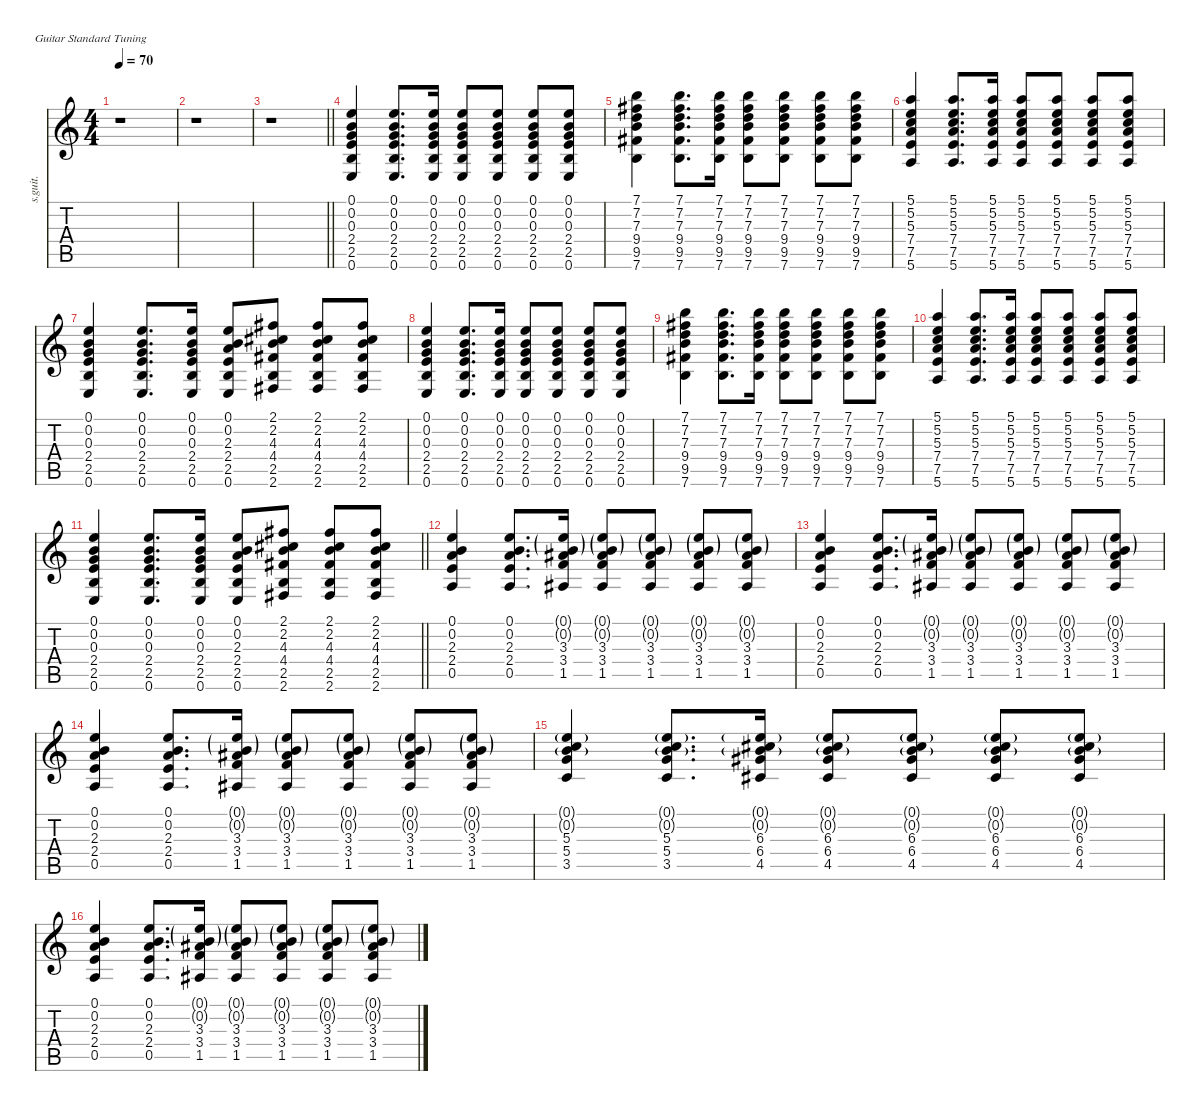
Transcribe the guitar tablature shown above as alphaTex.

\defaultSystemsLayout 4
\hideDynamics
\bracketExtendMode nobrackets
\otherSystemsTrackNameOrientation horizontal
\track ("Guitar 2" "s.guit.") {defaultSystemsLayout 8 instrument acousticguitarsteel}
\staff {score tabs}
\tuning (E4 B3 G3 D3 A2 E2)
\ts (4 4)
\tempo 70
\clef g2
\ks c
r.1{dy f beam Down} |
r.1{beam Down} |
\barLineRight lightlight
r.1{beam Down} |
(0.1 0.2 0.3 2.4 2.5 0.6).4{beam Up} (0.1 0.2 0.3 2.4 2.5 0.6).8{d beam Up} (0.1 0.2 0.3 2.4 2.5 0.6).16{beam Up} (0.1 0.2 0.3 2.4 2.5 0.6).8{beam Up} (0.1 0.2 0.3 2.4 2.5 0.6).8{beam Up} (0.1 0.2 0.3 2.4 2.5 0.6).8{beam Up} (0.1 0.2 0.3 2.4 2.5 0.6).8{beam Up} |
(7.1 7.2{acc #} 7.3 9.4 9.5{acc #} 7.6).4{beam Down} (7.1 7.2{acc #} 7.3 9.4 9.5{acc #} 7.6).8{d beam Down} (7.1 7.2{acc #} 7.3 9.4 9.5{acc #} 7.6).16{beam Down} (7.1 7.2{acc #} 7.3 9.4 9.5{acc #} 7.6).8{beam Down} (7.1 7.2{acc #} 7.3 9.4 9.5{acc #} 7.6).8{beam Down} (7.1 7.2{acc #} 7.3 9.4 9.5{acc #} 7.6).8{beam Down} (7.1 7.2{acc #} 7.3 9.4 9.5{acc #} 7.6).8{beam Down} |
(5.1 5.2 5.3 7.4 7.5 5.6).4{beam Up} (5.1 5.2 5.3 7.4 7.5 5.6).8{d beam Up} (5.1 5.2 5.3 7.4 7.5 5.6).16{beam Up} (5.1 5.2 5.3 7.4 7.5 5.6).8{beam Up} (5.1 5.2 5.3 7.4 7.5 5.6).8{beam Up} (5.1 5.2 5.3 7.4 7.5 5.6).8{beam Up} (5.1 5.2 5.3 7.4 7.5 5.6).8{beam Up} |
(0.1 0.2 0.3 2.4 2.5 0.6).4{beam Up} (0.1 0.2 0.3 2.4 2.5 0.6).8{d beam Up} (0.1 0.2 0.3 2.4 2.5 0.6).16{beam Up} (0.1 0.2 2.3 2.4 2.5 0.6).8{beam Up} (2.1{acc #} 2.2{acc #} 4.3 4.4{acc #} 2.5 2.6{acc #}).8{beam Up} (2.1{acc #} 2.2{acc #} 4.3 4.4{acc #} 2.5 2.6{acc #}).8{beam Up} (2.1{acc #} 2.2{acc #} 4.3 4.4{acc #} 2.5 2.6{acc #}).8{beam Up} |
(0.1 0.2 0.3 2.4 2.5 0.6).4{beam Up} (0.1 0.2 0.3 2.4 2.5 0.6).8{d beam Up} (0.1 0.2 0.3 2.4 2.5 0.6).16{beam Up} (0.1 0.2 0.3 2.4 2.5 0.6).8{beam Up} (0.1 0.2 0.3 2.4 2.5 0.6).8{beam Up} (0.1 0.2 0.3 2.4 2.5 0.6).8{beam Up} (0.1 0.2 0.3 2.4 2.5 0.6).8{beam Up} |
(7.1 7.2{acc #} 7.3 9.4 9.5{acc #} 7.6).4{beam Down} (7.1 7.2{acc #} 7.3 9.4 9.5{acc #} 7.6).8{d beam Down} (7.1 7.2{acc #} 7.3 9.4 9.5{acc #} 7.6).16{beam Down} (7.1 7.2{acc #} 7.3 9.4 9.5{acc #} 7.6).8{beam Down} (7.1 7.2{acc #} 7.3 9.4 9.5{acc #} 7.6).8{beam Down} (7.1 7.2{acc #} 7.3 9.4 9.5{acc #} 7.6).8{beam Down} (7.1 7.2{acc #} 7.3 9.4 9.5{acc #} 7.6).8{beam Down} |
(5.1 5.2 5.3 7.4 7.5 5.6).4{beam Up} (5.1 5.2 5.3 7.4 7.5 5.6).8{d beam Up} (5.1 5.2 5.3 7.4 7.5 5.6).16{beam Up} (5.1 5.2 5.3 7.4 7.5 5.6).8{beam Up} (5.1 5.2 5.3 7.4 7.5 5.6).8{beam Up} (5.1 5.2 5.3 7.4 7.5 5.6).8{beam Up} (5.1 5.2 5.3 7.4 7.5 5.6).8{beam Up} |
\barLineRight lightlight
(0.1 0.2 0.3 2.4 2.5 0.6).4{beam Up} (0.1 0.2 0.3 2.4 2.5 0.6).8{d beam Up} (0.1 0.2 0.3 2.4 2.5 0.6).16{beam Up} (0.1 0.2 2.3 2.4 2.5 0.6).8{beam Up} (2.1{acc #} 2.2{acc #} 4.3 4.4{acc #} 2.5 2.6{acc #}).8{beam Up} (2.1{acc #} 2.2{acc #} 4.3 4.4{acc #} 2.5 2.6{acc #}).8{beam Up} (2.1{acc #} 2.2{acc #} 4.3 4.4{acc #} 2.5 2.6{acc #}).8{beam Up} |
(0.1 0.2 2.3 2.4 0.5).4{beam Up} (0.1 0.2 2.3 2.4 0.5).8{d beam Up} (0.1{g} 0.2{g} 3.3{acc #} 3.4 1.5{acc #}).16{beam Up} (0.1{g} 0.2{g} 3.3{acc #} 3.4 1.5{acc #}).8{beam Up} (0.1{g} 0.2{g} 3.3{acc #} 3.4 1.5{acc #}).8{beam Up} (0.1{g} 0.2{g} 3.3{acc #} 3.4 1.5{acc #}).8{beam Up} (0.1{g} 0.2{g} 3.3{acc #} 3.4 1.5{acc #}).8{beam Up} |
(0.1 0.2 2.3 2.4 0.5).4{beam Up} (0.1 0.2 2.3 2.4 0.5).8{d beam Up} (0.1{g} 0.2{g} 3.3{acc #} 3.4 1.5{acc #}).16{beam Up} (0.1{g} 0.2{g} 3.3{acc #} 3.4 1.5{acc #}).8{beam Up} (0.1{g} 0.2{g} 3.3{acc #} 3.4 1.5{acc #}).8{beam Up} (0.1{g} 0.2{g} 3.3{acc #} 3.4 1.5{acc #}).8{beam Up} (0.1{g} 0.2{g} 3.3{acc #} 3.4 1.5{acc #}).8{beam Up} |
(0.1 0.2 2.3 2.4 0.5).4{beam Up} (0.1 0.2 2.3 2.4 0.5).8{d beam Up} (0.1{g} 0.2{g} 3.3{acc #} 3.4 1.5{acc #}).16{beam Up} (0.1{g} 0.2{g} 3.3{acc #} 3.4 1.5{acc #}).8{beam Up} (0.1{g} 0.2{g} 3.3{acc #} 3.4 1.5{acc #}).8{beam Up} (0.1{g} 0.2{g} 3.3{acc #} 3.4 1.5{acc #}).8{beam Up} (0.1{g} 0.2{g} 3.3{acc #} 3.4 1.5{acc #}).8{beam Up} |
(0.1{g} 0.2{g} 5.3 5.4 3.5).4{beam Up} (0.1{g} 0.2{g} 5.3 5.4 3.5).8{d beam Up} (0.1{g} 0.2{g} 6.3{acc #} 6.4{acc #} 4.5{acc #}).16{beam Up} (0.1{g} 0.2{g} 6.3{acc #} 6.4{acc #} 4.5{acc #}).8{beam Up} (0.1{g} 0.2{g} 6.3{acc #} 6.4{acc #} 4.5{acc #}).8{beam Up} (0.1{g} 0.2{g} 6.3{acc #} 6.4{acc #} 4.5{acc #}).8{beam Up} (0.1{g} 0.2{g} 6.3{acc #} 6.4{acc #} 4.5{acc #}).8{beam Up} |
(0.1 0.2 2.3 2.4 0.5).4{beam Up} (0.1 0.2 2.3 2.4 0.5).8{d beam Up} (0.1{g} 0.2{g} 3.3{acc #} 3.4 1.5{acc #}).16{beam Up} (0.1{g} 0.2{g} 3.3{acc #} 3.4 1.5{acc #}).8{beam Up} (0.1{g} 0.2{g} 3.3{acc #} 3.4 1.5{acc #}).8{beam Up} (0.1{g} 0.2{g} 3.3{acc #} 3.4 1.5{acc #}).8{beam Up} (0.1{g} 0.2{g} 3.3{acc #} 3.4 1.5{acc #}).8{beam Up}
